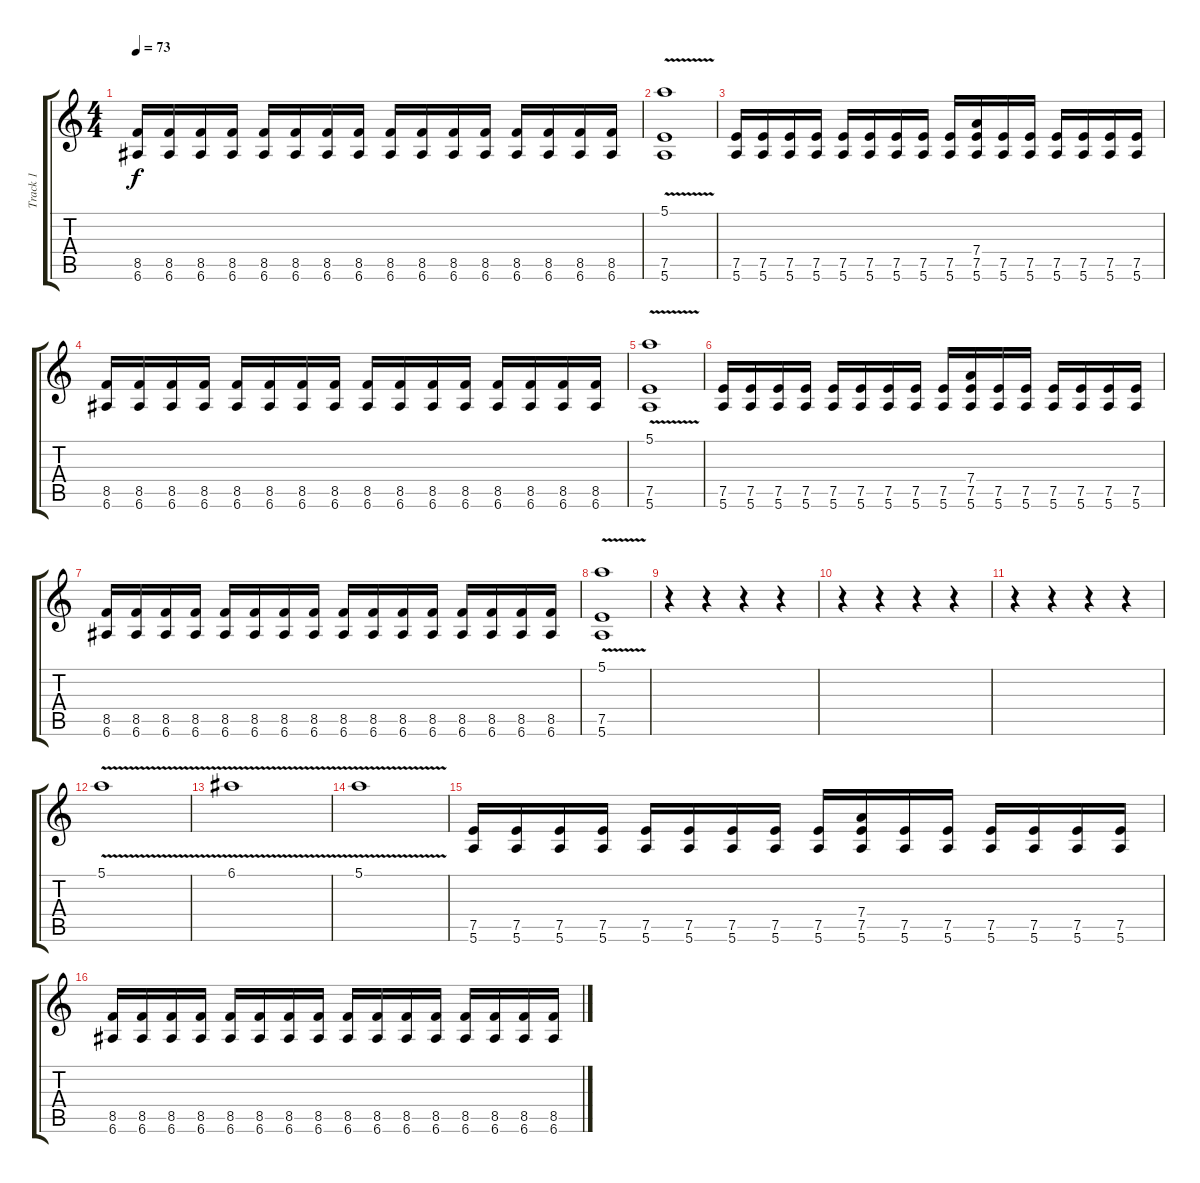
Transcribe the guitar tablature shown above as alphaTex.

\track ("Track 1" "Track 1") {instrument overdrivenguitar}
\staff {score tabs}
\tuning (E4 B3 G3 D3 A2 E2) {hide}
\ts (4 4)
\tempo 73
\clef g2
\ks c
(8.5 6.6).16{dy f} (8.5 6.6).16 (8.5 6.6).16 (8.5 6.6).16 (8.5 6.6).16 (8.5 6.6).16 (8.5 6.6).16 (8.5 6.6).16 (8.5 6.6).16 (8.5 6.6).16 (8.5 6.6).16 (8.5 6.6).16 (8.5 6.6).16 (8.5 6.6).16 (8.5 6.6).16 (8.5 6.6).16 |
(5.1{v} 7.5 5.6).1 |
(7.5 5.6).16 (7.5 5.6).16 (7.5 5.6).16 (7.5 5.6).16 (7.5 5.6).16 (7.5 5.6).16 (7.5 5.6).16 (7.5 5.6).16 (7.5 5.6).16 (7.4 7.5 5.6).16 (7.5 5.6).16 (7.5 5.6).16 (7.5 5.6).16 (7.5 5.6).16 (7.5 5.6).16 (7.5 5.6).16 |
(8.5 6.6).16 (8.5 6.6).16 (8.5 6.6).16 (8.5 6.6).16 (8.5 6.6).16 (8.5 6.6).16 (8.5 6.6).16 (8.5 6.6).16 (8.5 6.6).16 (8.5 6.6).16 (8.5 6.6).16 (8.5 6.6).16 (8.5 6.6).16 (8.5 6.6).16 (8.5 6.6).16 (8.5 6.6).16 |
(5.1{v} 7.5 5.6).1 |
(7.5 5.6).16 (7.5 5.6).16 (7.5 5.6).16 (7.5 5.6).16 (7.5 5.6).16 (7.5 5.6).16 (7.5 5.6).16 (7.5 5.6).16 (7.5 5.6).16 (7.4 7.5 5.6).16 (7.5 5.6).16 (7.5 5.6).16 (7.5 5.6).16 (7.5 5.6).16 (7.5 5.6).16 (7.5 5.6).16 |
(8.5 6.6).16 (8.5 6.6).16 (8.5 6.6).16 (8.5 6.6).16 (8.5 6.6).16 (8.5 6.6).16 (8.5 6.6).16 (8.5 6.6).16 (8.5 6.6).16 (8.5 6.6).16 (8.5 6.6).16 (8.5 6.6).16 (8.5 6.6).16 (8.5 6.6).16 (8.5 6.6).16 (8.5 6.6).16 |
(5.1{v} 7.5 5.6).1 |
r.4 r.4 r.4 r.4 |
r.4 r.4 r.4 r.4 |
r.4 r.4 r.4 r.4 |
5.1{v}.1 |
6.1{v}.1 |
5.1{v}.1 |
(7.5 5.6).16 (7.5 5.6).16 (7.5 5.6).16 (7.5 5.6).16 (7.5 5.6).16 (7.5 5.6).16 (7.5 5.6).16 (7.5 5.6).16 (7.5 5.6).16 (7.4 7.5 5.6).16 (7.5 5.6).16 (7.5 5.6).16 (7.5 5.6).16 (7.5 5.6).16 (7.5 5.6).16 (7.5 5.6).16 |
(8.5 6.6).16 (8.5 6.6).16 (8.5 6.6).16 (8.5 6.6).16 (8.5 6.6).16 (8.5 6.6).16 (8.5 6.6).16 (8.5 6.6).16 (8.5 6.6).16 (8.5 6.6).16 (8.5 6.6).16 (8.5 6.6).16 (8.5 6.6).16 (8.5 6.6).16 (8.5 6.6).16 (8.5 6.6).16
